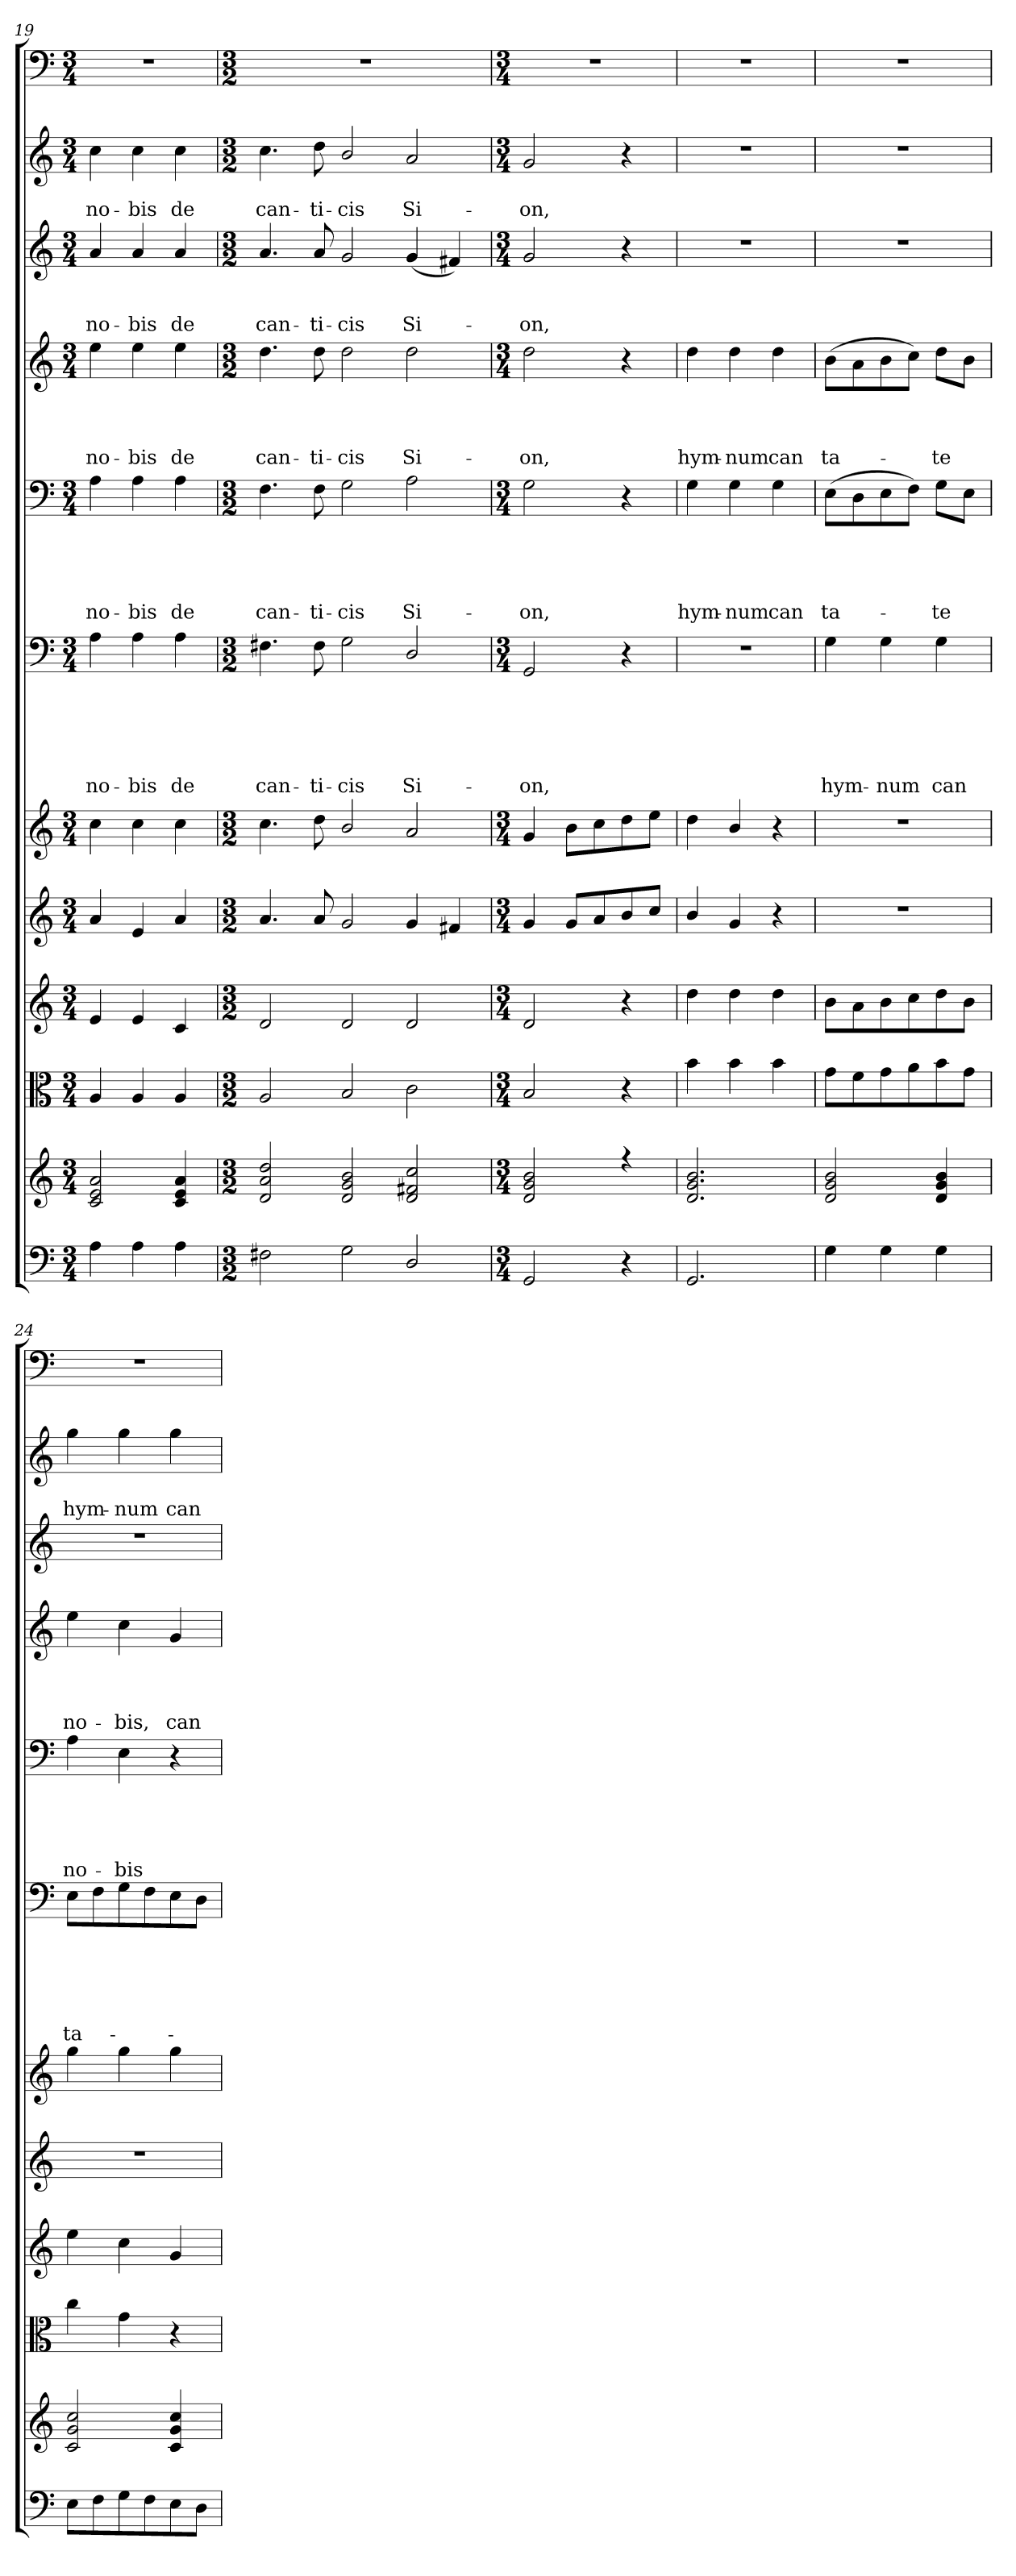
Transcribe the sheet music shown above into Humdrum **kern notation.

**kern	**kern	**kern	**kern	**kern	**kern	**kern	**text	**text	**text	**text	**text	**text	**kern	**text	**text	**text	**text	**text	**kern	**text	**text	**text	**text	**kern	**text	**text	**text	**kern	**text	**text	**kern
*part11	*part11	*part10	*part9	*part8	*part7	*part6	*part6	*part6	*part6	*part6	*part6	*part6	*part5	*part5	*part5	*part5	*part5	*part5	*part4	*part4	*part4	*part4	*part4	*part3	*part3	*part3	*part3	*part2	*part2	*part2	*part1
*staff12	*staff11	*staff10	*staff9	*staff8	*staff7	*staff6	*staff6	*staff6	*staff6	*staff6	*staff6	*staff6	*staff5	*staff5	*staff5	*staff5	*staff5	*staff5	*staff4	*staff4	*staff4	*staff4	*staff4	*staff3	*staff3	*staff3	*staff3	*staff2	*staff2	*staff2	*staff1
*clefF4	*clefG2	*clefC3	*clefG2	*clefG2	*clefG2	*clefF4	*	*	*	*	*	*	*clefF4	*	*	*	*	*	*clefG2	*	*	*	*	*clefG2	*	*	*	*clefG2	*	*	*clefF4
*	*	*	*	*	*	*	*	*	*	*	*	*	*	*	*	*	*	*	*ITrd7c12	*	*	*	*	*	*	*	*	*	*	*	*
*k[]	*k[]	*k[]	*k[]	*k[]	*k[]	*k[]	*	*	*	*	*	*	*k[]	*	*	*	*	*	*k[]	*	*	*	*	*k[]	*	*	*	*k[]	*	*	*k[]
*C:	*C:	*C:	*C:	*C:	*C:	*C:	*	*	*	*	*	*	*C:	*	*	*	*	*	*C:	*	*	*	*	*C:	*	*	*	*C:	*	*	*C:
*M3/4	*M3/4	*M3/4	*M3/4	*M3/4	*M3/4	*M3/4	*	*	*	*	*	*	*M3/4	*	*	*	*	*	*M3/4	*	*	*	*	*M3/4	*	*	*	*M3/4	*	*	*M3/4
=19	=19	=19	=19	=19	=19	=19	=19	=19	=19	=19	=19	=19	=19	=19	=19	=19	=19	=19	=19	=19	=19	=19	=19	=19	=19	=19	=19	=19	=19	=19	=19
*	*^	*	*	*	*	*	*	*	*	*	*	*	*	*	*	*	*	*	*	*	*	*	*	*	*	*	*	*	*	*	*
!	!	!	!	!	!	!	!	!	!	!	!	!	!LO:LY:b	!	!	!	!	!	!LO:LY:b	!	!	!	!	!LO:LY:b	!	!	!	!LO:LY:b	!	!	!LO:LY:b	!LO:N:vis=1
4A\	2c/ 2e/ 2a/	2.ryy	4A/	4e/	4a/	4cc\	4A\	.	.	.	.	.	no-	4A\	.	.	.	.	no-	4e\	.	.	.	no-	4a/	.	.	no-	4cc\	.	no-	2.r
!	!	!	!	!	!	!	!	!	!	!	!	!	!LO:LY:b	!	!	!	!	!	!LO:LY:b	!	!	!	!	!LO:LY:b	!	!	!	!LO:LY:b	!	!	!LO:LY:b	!
4A\	.	.	4A/	4e/	4e/	4cc\	4A\	.	.	.	.	.	-bis	4A\	.	.	.	.	-bis	4e\	.	.	.	-bis	4a/	.	.	-bis	4cc\	.	-bis	.
!	!	!	!	!	!	!	!	!	!	!	!	!	!LO:LY:b	!	!	!	!	!	!LO:LY:b	!	!	!	!	!LO:LY:b	!	!	!	!LO:LY:b	!	!	!LO:LY:b	!
4A\	4c/ 4e/ 4a/	.	4A/	4c/	4a/	4cc\	4A\	.	.	.	.	.	de	4A\	.	.	.	.	de	4e\	.	.	.	de	4a/	.	.	de	4cc\	.	de	.
=20	=20	=20	=20	=20	=20	=20	=20	=20	=20	=20	=20	=20	=20	=20	=20	=20	=20	=20	=20	=20	=20	=20	=20	=20	=20	=20	=20	=20	=20	=20	=20	=20
*M3/2	*M3/2	*	*M3/2	*M3/2	*M3/2	*M3/2	*M3/2	*	*	*	*	*	*	*M3/2	*	*	*	*	*	*M3/2	*	*	*	*	*M3/2	*	*	*	*M3/2	*	*	*M3/2
!	!	!	!	!	!	!	!	!	!	!	!	!	!LO:LY:b	!	!	!	!	!	!LO:LY:b	!	!	!	!	!LO:LY:b	!	!	!	!LO:LY:b	!	!	!LO:LY:b	!LO:N:vis=1
2F#X\	2d/ 2a/ 2dd/	1.ryy	2A/	2d/	4.a/	4.cc\	4.F#X\	.	.	.	.	.	can-	4.F\	.	.	.	.	can-	4.d\	.	.	.	can-	4.a/	.	.	can-	4.cc\	.	can-	1.r
!	!	!	!	!	!	!	!	!	!	!	!	!	!LO:LY:b	!	!	!	!	!	!LO:LY:b	!	!	!	!	!LO:LY:b	!	!	!	!LO:LY:b	!	!	!LO:LY:b	!
.	.	.	.	.	8a/	8dd\	8F#\	.	.	.	.	.	-ti-	8F\	.	.	.	.	-ti-	8d\	.	.	.	-ti-	8a/	.	.	-ti-	8dd\	.	-ti-	.
!	!	!	!	!	!	!	!	!	!	!	!	!	!LO:LY:b	!	!	!	!	!	!LO:LY:b	!	!	!	!	!LO:LY:b	!	!	!	!LO:LY:b	!	!	!LO:LY:b	!
2G\	2d/ 2g/ 2b/	.	2B/	2d/	2g/	2b/	2G\	.	.	.	.	.	-cis	2G\	.	.	.	.	-cis	2d\	.	.	.	-cis	2g/	.	.	-cis	2b/	.	-cis	.
!	!	!	!	!	!	!	!	!	!	!	!	!	!LO:LY:b	!	!	!	!	!	!LO:LY:b	!	!	!	!	!LO:LY:b	!	!	!	!LO:LY:b	!	!	!LO:LY:b	!
2D/	2d/ 2f#X/ 2cc/	.	2c\	2d/	4g/	2a/	2D/	.	.	.	.	.	Si-	2A\	.	.	.	.	Si-	2d\	.	.	.	Si-	(<4g/	.	.	Si-	2a/	.	Si-	.
.	.	.	.	.	4f#X/	.	.	.	.	.	.	.	.	.	.	.	.	.	.	.	.	.	.	.	4f#X/)	.	.	.	.	.	.	.
!!LO:PB:g=z
=21	=21	=21	=21	=21	=21	=21	=21	=21	=21	=21	=21	=21	=21	=21	=21	=21	=21	=21	=21	=21	=21	=21	=21	=21	=21	=21	=21	=21	=21	=21	=21	=21
*M3/4	*M3/4	*	*M3/4	*M3/4	*M3/4	*M3/4	*M3/4	*	*	*	*	*	*	*M3/4	*	*	*	*	*	*M3/4	*	*	*	*	*M3/4	*	*	*	*M3/4	*	*	*M3/4
!	!	!	!	!	!	!	!	!	!	!	!	!	!LO:LY:b	!	!	!	!	!	!LO:LY:b	!	!	!	!	!LO:LY:b	!	!	!	!LO:LY:b	!	!	!LO:LY:b	!LO:N:vis=1
2GG/	2d/ 2g/ 2b/	2.ryy	2B/	2d/	4g/	4g/	2GG/	.	.	.	.	.	-on,	2G\	.	.	.	.	-on,	2d\	.	.	.	-on,	2g/	.	.	-on,	2g/	.	-on,	2.r
.	.	.	.	.	8g/L	8b\L	.	.	.	.	.	.	.	.	.	.	.	.	.	.	.	.	.	.	.	.	.	.	.	.	.	.
.	.	.	.	.	8a/	8cc\	.	.	.	.	.	.	.	.	.	.	.	.	.	.	.	.	.	.	.	.	.	.	.	.	.	.
4r	4r	.	4r	4r	8b/	8dd\	4r	.	.	.	.	.	.	4r	.	.	.	.	.	4r	.	.	.	.	4r	.	.	.	4r	.	.	.
.	.	.	.	.	8cc/J	8ee\J	.	.	.	.	.	.	.	.	.	.	.	.	.	.	.	.	.	.	.	.	.	.	.	.	.	.
=22	=22	=22	=22	=22	=22	=22	=22	=22	=22	=22	=22	=22	=22	=22	=22	=22	=22	=22	=22	=22	=22	=22	=22	=22	=22	=22	=22	=22	=22	=22	=22	=22
!	!	!	!	!	!	!	!LO:N:vis=1	!	!	!	!	!	!	!	!	!	!	!	!LO:LY:b	!	!	!	!	!LO:LY:b	!LO:N:vis=1	!	!	!	!LO:N:vis=1	!	!	!LO:N:vis=1
2.GG/	2.d/ 2.g/ 2.b/	2.ryy	4b\	4dd\	4b/	4dd\	2.rF	.	.	.	.	.	.	4G\	.	.	.	.	hym-	4d\	.	.	.	hym-	2.r	.	.	.	2.r	.	.	2.r
!	!	!	!	!	!	!	!	!	!	!	!	!	!	!	!	!	!	!	!LO:LY:b	!	!	!	!	!LO:LY:b	!	!	!	!	!	!	!	!
.	.	.	4b\	4dd\	4g/	4b/	.	.	.	.	.	.	.	4G\	.	.	.	.	-num	4d\	.	.	.	-num	.	.	.	.	.	.	.	.
!	!	!	!	!	!	!	!	!	!	!	!	!	!	!	!	!	!	!	!LO:LY:b	!	!	!	!	!LO:LY:b	!	!	!	!	!	!	!	!
.	.	.	4b\	4dd\	4r	4r	.	.	.	.	.	.	.	4G\	.	.	.	.	can	4d\	.	.	.	can	.	.	.	.	.	.	.	.
=23	=23	=23	=23	=23	=23	=23	=23	=23	=23	=23	=23	=23	=23	=23	=23	=23	=23	=23	=23	=23	=23	=23	=23	=23	=23	=23	=23	=23	=23	=23	=23	=23
!	!	!	!	!	!LO:N:vis=1	!LO:N:vis=1	!	!	!	!	!	!	!LO:LY:b	!	!	!	!	!	!LO:LY:b	!	!	!	!	!LO:LY:b	!LO:N:vis=1	!	!	!	!LO:N:vis=1	!	!	!LO:N:vis=1
4G\	2d/ 2g/ 2b/	2.ryy	8g\L	8b\L	2.r	2.r	4G\	.	.	.	.	.	hym-	(>8E\L	.	.	.	.	ta-	(>8B\L	.	.	.	ta-	2.r	.	.	.	2.r	.	.	2.r
.	.	.	8f\	8a\	.	.	.	.	.	.	.	.	.	8D\	.	.	.	.	.	8A\	.	.	.	.	.	.	.	.	.	.	.	.
!	!	!	!	!	!	!	!	!	!	!	!	!	!LO:LY:b	!	!	!	!	!	!	!	!	!	!	!	!	!	!	!	!	!	!	!
4G\	.	.	8g\	8b\	.	.	4G\	.	.	.	.	.	-num	8E\	.	.	.	.	.	8B\	.	.	.	.	.	.	.	.	.	.	.	.
.	.	.	8a\	8cc\	.	.	.	.	.	.	.	.	.	8F\J)	.	.	.	.	.	8c\J)	.	.	.	.	.	.	.	.	.	.	.	.
!	!	!	!	!	!	!	!	!	!	!	!	!	!LO:LY:b	!	!	!	!	!	!LO:LY:b	!	!	!	!	!LO:LY:b	!	!	!	!	!	!	!	!
4G\	4d/ 4g/ 4b/	.	8b\	8dd\	.	.	4G\	.	.	.	.	.	can	8G\L	.	.	.	.	-te	8d\L	.	.	.	-te	.	.	.	.	.	.	.	.
.	.	.	8g\J	8b\J	.	.	.	.	.	.	.	.	.	8E\J	.	.	.	.	.	8B\J	.	.	.	.	.	.	.	.	.	.	.	.
=24	=24	=24	=24	=24	=24	=24	=24	=24	=24	=24	=24	=24	=24	=24	=24	=24	=24	=24	=24	=24	=24	=24	=24	=24	=24	=24	=24	=24	=24	=24	=24	=24
!	!	!	!	!	!LO:N:vis=1	!	!	!	!	!	!	!	!LO:LY:b	!	!	!	!	!	!LO:LY:b	!	!	!	!	!LO:LY:b	!LO:N:vis=1	!	!	!	!	!	!LO:LY:b	!LO:N:vis=1
8E\L	2c/ 2g/ 2cc/	2.ryy	4cc\	4ee\	2.r	4gg\	8E\L	.	.	.	.	.	ta-	4A\	.	.	.	.	no-	4e\	.	.	.	no-	2.r	.	.	.	4gg\	.	hym-	2.r
8F\	.	.	.	.	.	.	8F\	.	.	.	.	.	.	.	.	.	.	.	.	.	.	.	.	.	.	.	.	.	.	.	.	.
!	!	!	!	!	!	!	!	!	!	!	!	!	!	!	!	!	!	!	!LO:LY:b	!	!	!	!	!LO:LY:b	!	!	!	!	!	!	!LO:LY:b	!
8G\	.	.	4g\	4cc\	.	4gg\	8G\	.	.	.	.	.	.	4E\	.	.	.	.	-bis	4c\	.	.	.	-bis,	.	.	.	.	4gg\	.	-num	.
8F\	.	.	.	.	.	.	8F\	.	.	.	.	.	.	.	.	.	.	.	.	.	.	.	.	.	.	.	.	.	.	.	.	.
!	!	!	!	!	!	!	!	!	!	!	!	!	!	!	!	!	!	!	!	!	!	!	!	!LO:LY:b	!	!	!	!	!	!	!LO:LY:b	!
8E\	4c/ 4g/ 4cc/	.	4r	4g/	.	4gg\	8E\	.	.	.	.	.	.	4r	.	.	.	.	.	4G/	.	.	.	can	.	.	.	.	4gg\	.	can	.
8D\J	.	.	.	.	.	.	8D\J	.	.	.	.	.	.	.	.	.	.	.	.	.	.	.	.	.	.	.	.	.	.	.	.	.
*	*v	*v	*	*	*	*	*	*	*	*	*	*	*	*	*	*	*	*	*	*	*	*	*	*	*	*	*	*	*	*	*	*
=	=	=	=	=	=	=	=	=	=	=	=	=	=	=	=	=	=	=	=	=	=	=	=	=	=	=	=	=	=	=	=
*-	*-	*-	*-	*-	*-	*-	*-	*-	*-	*-	*-	*-	*-	*-	*-	*-	*-	*-	*-	*-	*-	*-	*-	*-	*-	*-	*-	*-	*-	*-	*-
